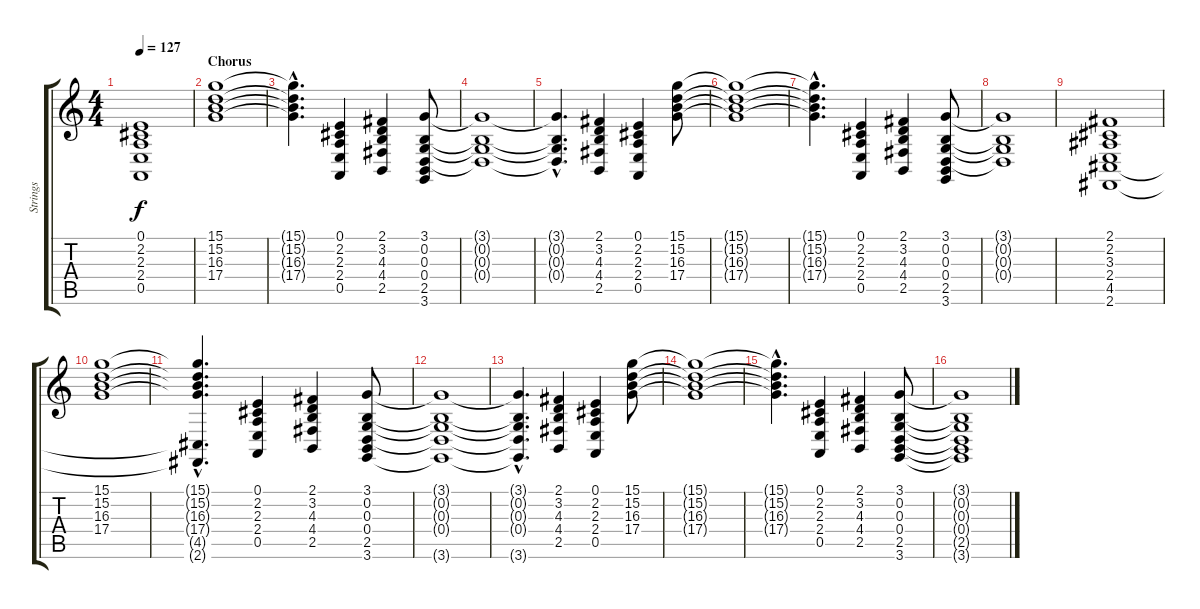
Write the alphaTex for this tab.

\track ("Strings" "Strings") {instrument stringensemble2}
\staff {score tabs}
\tuning (E4 B3 G3 D3 A2 E2) {hide}
\ts (4 4)
\tempo 127
\clef g2
\ks c
(0.1{t} 2.2{t} 2.3{t} 2.4{t} 0.5{t}).1{dy f} |
\section ("" "Chorus")
(15.1 15.2 16.3 17.4).1{volume 9} |
(15.1{hac t} 15.2{hac t} 16.3{hac t} 17.4{hac t}).4{d} (0.1 2.2 2.3 2.4 0.5).4 (2.1 3.2 4.3 4.4 2.5).4 (3.1 0.2 0.3 0.4 2.5 3.6).8 |
(3.1{t} 0.2{t} 0.3{t} 0.4{t}).1 |
(3.1{hac t} 0.2{hac t} 0.3{hac t} 0.4{hac t}).4{d} (2.1 3.2 4.3 4.4 2.5).4 (0.1 2.2 2.3 2.4 0.5).4 (15.1 15.2 16.3 17.4).8 |
(15.1{t} 15.2{t} 16.3{t} 17.4{t}).1 |
(15.1{hac t} 15.2{hac t} 16.3{hac t} 17.4{hac t}).4{d} (0.1 2.2 2.3 2.4 0.5).4 (2.1 3.2 4.3 4.4 2.5).4 (3.1 0.2 0.3 0.4 2.5 3.6).8 |
(3.1{t} 0.2{t} 0.3{t} 0.4{t}).1 |
(2.1 2.2 3.3 2.4 4.5 2.6).1 |
(15.1 15.2 16.3 17.4).1 |
(15.1{hac t} 15.2{hac t} 16.3{hac t} 17.4{hac t} 4.5{hac t} 2.6{hac t}).4{d} (0.1 2.2 2.3 2.4 0.5).4 (2.1 3.2 4.3 4.4 2.5).4 (3.1 0.2 0.3 0.4 2.5 3.6).8 |
(3.1{t} 0.2{t} 0.3{t} 0.4{t} 3.6{t}).1 |
(3.1{hac t} 0.2{hac t} 0.3{hac t} 0.4{hac t} 3.6{hac t}).4{d} (2.1 3.2 4.3 4.4 2.5).4 (0.1 2.2 2.3 2.4 0.5).4 (15.1 15.2 16.3 17.4).8 |
(15.1{t} 15.2{t} 16.3{t} 17.4{t}).1 |
(15.1{hac t} 15.2{hac t} 16.3{hac t} 17.4{hac t}).4{d} (0.1 2.2 2.3 2.4 0.5).4 (2.1 3.2 4.3 4.4 2.5).4 (3.1 0.2 0.3 0.4 2.5 3.6).8 |
(3.1{t} 0.2{t} 0.3{t} 0.4{t} 2.5{t} 3.6{t}).1
